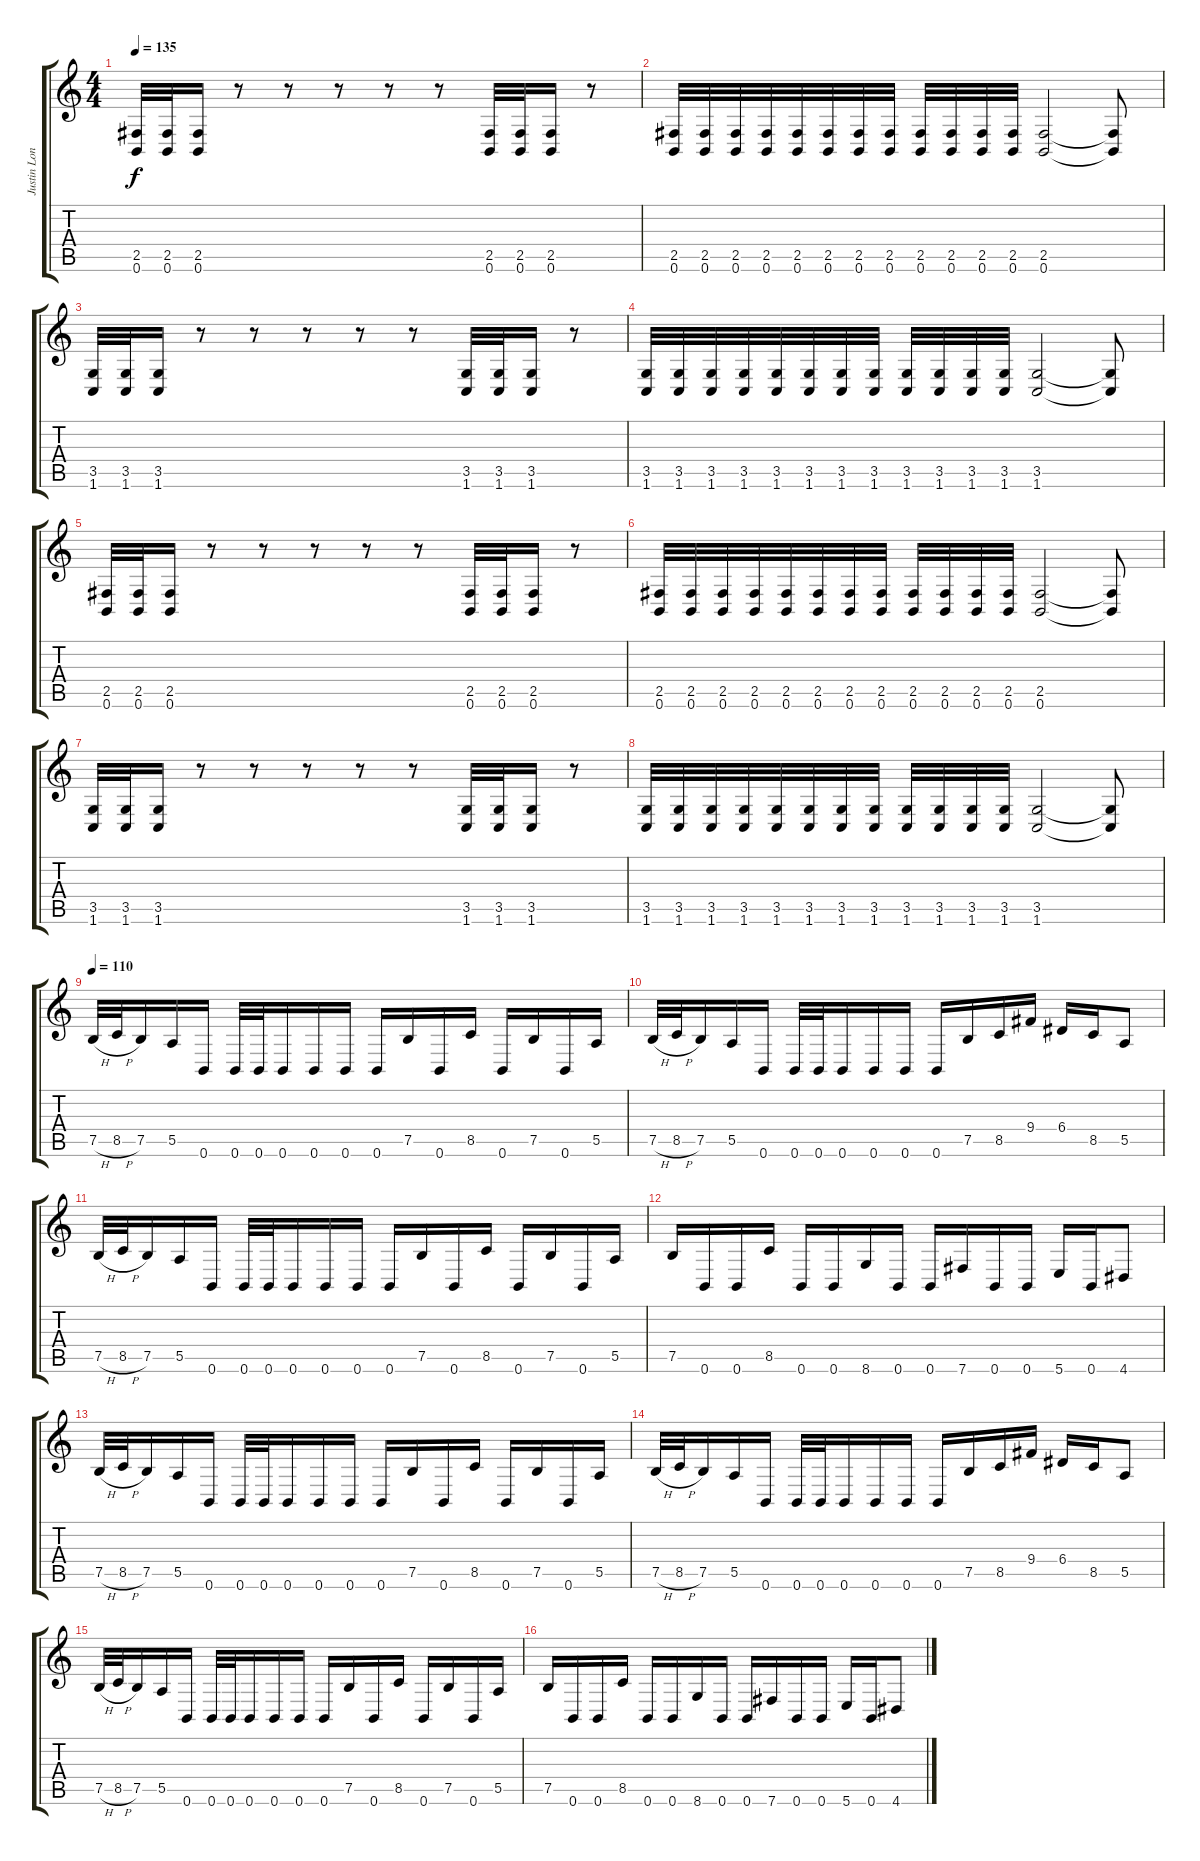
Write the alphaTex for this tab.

\track ("Justin Longshore" "Justin Lon") {instrument distortionguitar}
\staff {score tabs}
\tuning (B3 Gb3 D3 A2 E2 B1) {hide}
\ts (4 4)
\tempo 135
\clef g2
\ks c
(2.5 0.6).32{dy f} (2.5 0.6).32 (2.5 0.6).16 r.8 r.8 r.8 r.8 r.8 (2.5 0.6).32 (2.5 0.6).32 (2.5 0.6).16 r.8 |
(2.5 0.6).32 (2.5 0.6).32 (2.5 0.6).32 (2.5 0.6).32 (2.5 0.6).32 (2.5 0.6).32 (2.5 0.6).32 (2.5 0.6).32 (2.5 0.6).32 (2.5 0.6).32 (2.5 0.6).32 (2.5 0.6).32 (2.5 0.6).2 (2.5{t} 0.6{t}).8 |
(3.5 1.6).32 (3.5 1.6).32 (3.5 1.6).16 r.8 r.8 r.8 r.8 r.8 (3.5 1.6).32 (3.5 1.6).32 (3.5 1.6).16 r.8 |
(3.5 1.6).32 (3.5 1.6).32 (3.5 1.6).32 (3.5 1.6).32 (3.5 1.6).32 (3.5 1.6).32 (3.5 1.6).32 (3.5 1.6).32 (3.5 1.6).32 (3.5 1.6).32 (3.5 1.6).32 (3.5 1.6).32 (3.5 1.6).2 (3.5{t} 1.6{t}).8 |
(2.5 0.6).32 (2.5 0.6).32 (2.5 0.6).16 r.8 r.8 r.8 r.8 r.8 (2.5 0.6).32 (2.5 0.6).32 (2.5 0.6).16 r.8 |
(2.5 0.6).32 (2.5 0.6).32 (2.5 0.6).32 (2.5 0.6).32 (2.5 0.6).32 (2.5 0.6).32 (2.5 0.6).32 (2.5 0.6).32 (2.5 0.6).32 (2.5 0.6).32 (2.5 0.6).32 (2.5 0.6).32 (2.5 0.6).2 (2.5{t} 0.6{t}).8 |
(3.5 1.6).32 (3.5 1.6).32 (3.5 1.6).16 r.8 r.8 r.8 r.8 r.8 (3.5 1.6).32 (3.5 1.6).32 (3.5 1.6).16 r.8 |
(3.5 1.6).32 (3.5 1.6).32 (3.5 1.6).32 (3.5 1.6).32 (3.5 1.6).32 (3.5 1.6).32 (3.5 1.6).32 (3.5 1.6).32 (3.5 1.6).32 (3.5 1.6).32 (3.5 1.6).32 (3.5 1.6).32 (3.5 1.6).2 (3.5{t} 1.6{t}).8 |
\tempo 110
7.5{h}.32 8.5{h}.32 7.5.16 5.5.16 0.6.16 0.6.32 0.6.32 0.6.16 0.6.16 0.6.16 0.6.16 7.5.16 0.6.16 8.5.16 0.6.16 7.5.16 0.6.16 5.5.16 |
7.5{h}.32 8.5{h}.32 7.5.16 5.5.16 0.6.16 0.6.32 0.6.32 0.6.16 0.6.16 0.6.16 0.6.16 7.5.16 8.5.16 9.4.16 6.4.16 8.5.16 5.5.8 |
7.5{h}.32 8.5{h}.32 7.5.16 5.5.16 0.6.16 0.6.32 0.6.32 0.6.16 0.6.16 0.6.16 0.6.16 7.5.16 0.6.16 8.5.16 0.6.16 7.5.16 0.6.16 5.5.16 |
7.5.16 0.6.16 0.6.16 8.5.16 0.6.16 0.6.16 8.6.16 0.6.16 0.6.16 7.6.16 0.6.16 0.6.16 5.6.16 0.6.16 4.6.8 |
7.5{h}.32 8.5{h}.32 7.5.16 5.5.16 0.6.16 0.6.32 0.6.32 0.6.16 0.6.16 0.6.16 0.6.16 7.5.16 0.6.16 8.5.16 0.6.16 7.5.16 0.6.16 5.5.16 |
7.5{h}.32 8.5{h}.32 7.5.16 5.5.16 0.6.16 0.6.32 0.6.32 0.6.16 0.6.16 0.6.16 0.6.16 7.5.16 8.5.16 9.4.16 6.4.16 8.5.16 5.5.8 |
7.5{h}.32 8.5{h}.32 7.5.16 5.5.16 0.6.16 0.6.32 0.6.32 0.6.16 0.6.16 0.6.16 0.6.16 7.5.16 0.6.16 8.5.16 0.6.16 7.5.16 0.6.16 5.5.16 |
7.5.16 0.6.16 0.6.16 8.5.16 0.6.16 0.6.16 8.6.16 0.6.16 0.6.16 7.6.16 0.6.16 0.6.16 5.6.16 0.6.16 4.6.8
